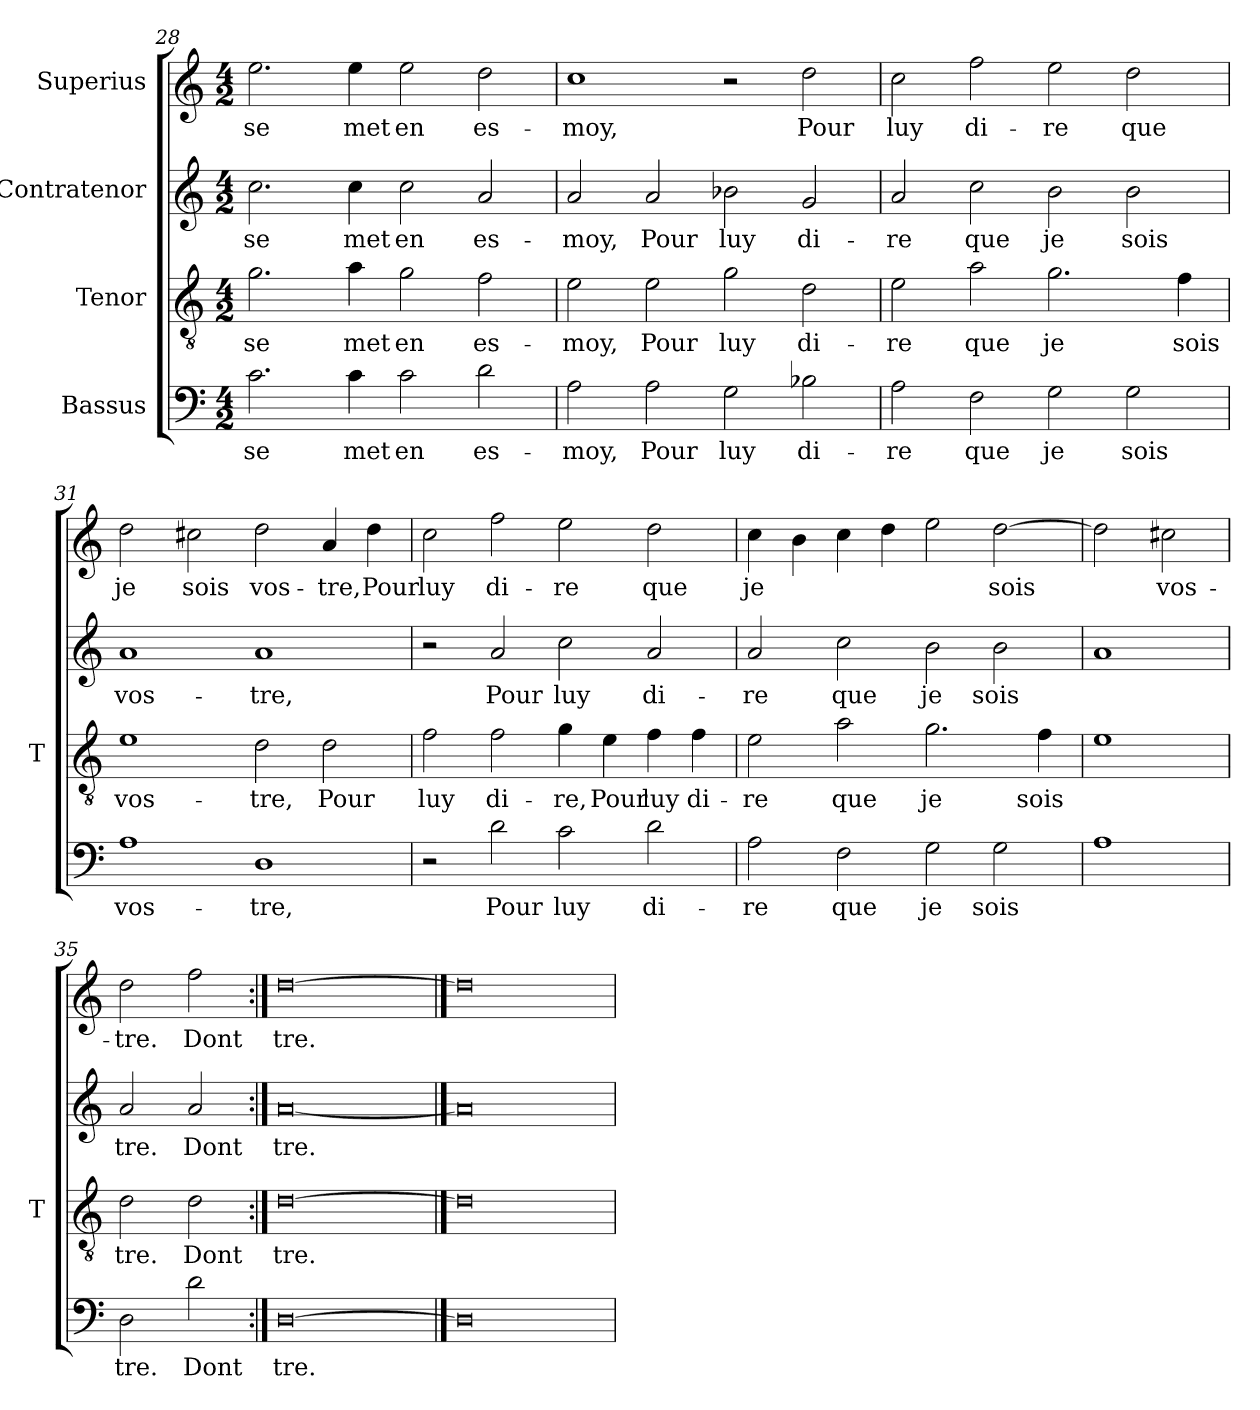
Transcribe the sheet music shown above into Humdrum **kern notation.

**kern	**text	**kern	**text	**kern	**text	**kern	**text
*part4	*part4	*part3	*part3	*part2	*part2	*part1	*part1
*staff4	*staff4	*staff3	*staff3	*staff2	*staff2	*staff1	*staff1
*I"Bassus	*	*I"Tenor	*	*I"Contratenor	*	*I"Superius	*
*	*	*I'T	*	*	*	*	*
*clefF4	*	*clefGv2	*	*clefG2	*	*clefG2	*
*k[]	*	*k[]	*	*k[]	*	*k[]	*
*M4/2	*	*M4/2	*	*M4/2	*	*M4/2	*
=28	=28	=28	=28	=28	=28	=28	=28
2.c	-se	2.g	-se	2.cc	-se	2.ee	-se
4c	-met	4a	-met	4cc	-met	4ee	-met
2c	-en	2g	-en	2cc	-en	2ee	-en
2d	es-	2f	es-	2a	es-	2dd	es-
=29	=29	=29	=29	=29	=29	=29	=29
2A	-moy,	2e	-moy,	2a	-moy,	1cc	-moy,
2A	-Pour	2e	-Pour	2a	-Pour	.	.
2G	-luy	2g	-luy	2b-X	-luy	2r	.
2B-X	di-	2d	di-	2g	di-	2dd	-Pour
=30	=30	=30	=30	=30	=30	=30	=30
2A	-re	2e	-re	2a	-re	2cc	-luy
2F	-que	2a	-que	2cc	-que	2ff	di-
2G	-je	2.g	-je	2b	-je	2ee	-re
2G	-sois	.	.	2b	-sois	2dd	-que
.	.	4f	-sois	.	.	.	.
=31	=31	=31	=31	=31	=31	=31	=31
1A	vos-	1e	vos-	1a	vos-	2dd	-je
.	.	.	.	.	.	2cc#X	-sois
1D	-tre,	2d	-tre,	1a	-tre,	2dd	vos-
.	.	2d	-Pour	.	.	4a	-tre,
.	.	.	.	.	.	4dd	-Pour
=32	=32	=32	=32	=32	=32	=32	=32
2r	.	2f	-luy	2r	.	2cc	-luy
2d	-Pour	2f	di-	2a	-Pour	2ff	di-
2c	-luy	4g	-re,	2cc	-luy	2ee	-re
.	.	4e	-Pour	.	.	.	.
2d	di-	4f	-luy	2a	di-	2dd	-que
.	.	4f	di-	.	.	.	.
=33	=33	=33	=33	=33	=33	=33	=33
2A	-re	2e	-re	2a	-re	4cc	-je
.	.	.	.	.	.	4b	.
2F	-que	2a	-que	2cc	-que	4cc	.
.	.	.	.	.	.	4dd	.
2G	-je	2.g	-je	2b	-je	2ee	.
2G	-sois	.	.	2b	-sois	[2dd	-sois
.	.	4f	-sois	.	.	.	.
=34	=34	=34	=34	=34	=34	=34	=34
1A	.	1e	.	1a	.	2dd]	.
.	.	.	.	.	.	2cc#X	vos-
=35	=35	=35	=35	=35	=35	=35	=35
2D	-tre.	2d	-tre.	2a	-tre.	2dd	-tre.
2d	-Dont	2d	-Dont	2a	-Dont	2ff	-Dont
=36:|!	=36:|!	=36:|!	=36:|!	=36:|!	=36:|!	=36:|!	=36:|!
[0D	-tre.	[0d	-tre.	[0a	-tre.	[0dd	-tre.
==37	==37	==37	==37	==37	==37	==37	==37
0D]	.	0d]	.	0a]	.	0dd]	.
=	=	=	=	=	=	=	=
*-	*-	*-	*-	*-	*-	*-	*-
